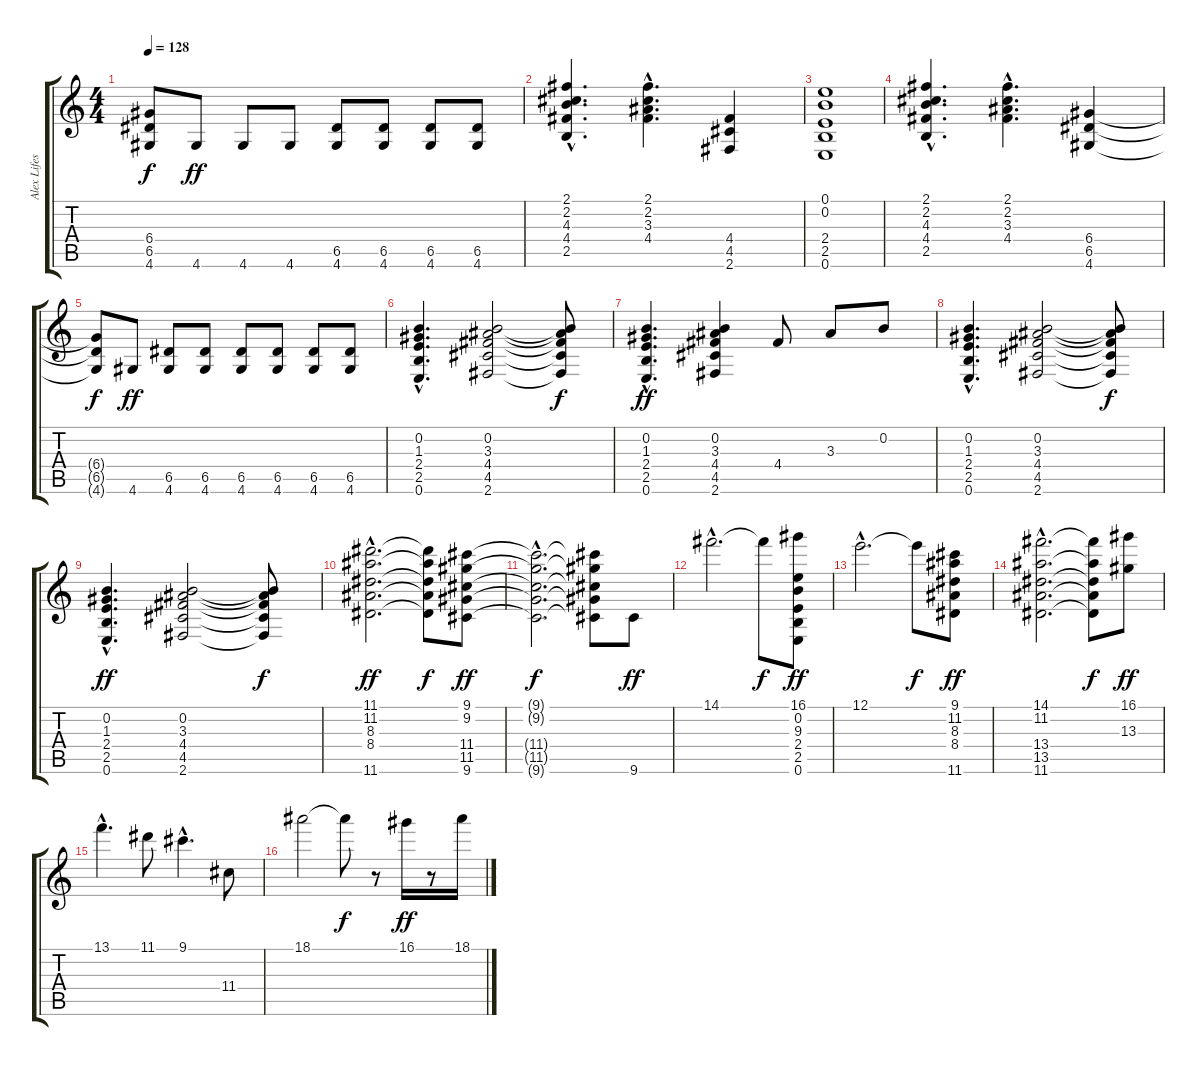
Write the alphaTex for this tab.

\track ("Alex Lifeson II" "Alex Lifes") {instrument overdrivenguitar}
\staff {score tabs}
\tuning (E4 B3 G3 D3 A2 E2) {hide}
\ts (4 4)
\tempo 128
\clef g2
\ks c
(6.4{t} 6.5{t} 4.6{t}).8{dy f} 4.6.8{dy ff} 4.6.8 4.6.8 (6.5 4.6).8 (6.5 4.6).8 (6.5 4.6).8 (6.5 4.6).8 |
(2.1{hac} 2.2{hac} 4.3{hac} 4.4{hac} 2.5{hac}).4{d} (2.1{hac} 2.2{hac} 3.3{hac} 4.4{hac}).4{d} (4.4 4.5 2.6).4 |
(0.1 0.2 2.4 2.5 0.6).1 |
(2.1{hac} 2.2{hac} 4.3{hac} 4.4{hac} 2.5{hac}).4{d} (2.1{hac} 2.2{hac} 3.3{hac} 4.4{hac}).4{d} (6.4 6.5 4.6).4 |
(6.4{t} 6.5{t} 4.6{t}).8{dy f} 4.6.8{dy ff} (6.5 4.6).8 (6.5 4.6).8 (6.5 4.6).8 (6.5 4.6).8 (6.5 4.6).8 (6.5 4.6).8 |
(0.2{hac} 1.3{hac} 2.4{hac} 2.5{hac} 0.6{hac}).4{d} (0.2 3.3 4.4 4.5 2.6).2 (0.2{t} 3.3{t} 4.4{t} 4.5{t} 2.6{t}).8{dy f} |
(0.2{hac} 1.3{hac} 2.4{hac} 2.5{hac} 0.6{hac}).4{d dy ff} (0.2 3.3 4.4 4.5 2.6).4 4.4.8 3.3.8 0.2.8 |
(0.2{hac} 1.3{hac} 2.4{hac} 2.5{hac} 0.6{hac}).4{d} (0.2 3.3 4.4 4.5 2.6).2 (0.2{t} 3.3{t} 4.4{t} 4.5{t} 2.6{t}).8{dy f} |
(0.2{hac} 1.3{hac} 2.4{hac} 2.5{hac} 0.6{hac}).4{d dy ff} (0.2 3.3 4.4 4.5 2.6).2 (0.2{t} 3.3{t} 4.4{t} 4.5{t} 2.6{t}).8{dy f} |
(11.1{hac} 11.2{hac} 8.3{hac} 8.4{hac} 11.6{hac}).2{d dy ff} (11.1{t} 11.2{t} 8.3{t} 8.4{t} 11.6{t}).8{dy f} (9.1 9.2 11.4 11.5 9.6).8{dy ff} |
(9.1{hac t} 9.2{hac t} 11.4{hac t} 11.5{hac t} 9.6{hac t}).2{d dy f} (9.1{t} 9.2{t} 11.4{t} 11.5{t} 9.6{t}).8 9.6.8{dy ff} |
14.1{hac}.2{d} 14.1{t}.8{dy f} (16.1 0.2 9.3 2.4 2.5 0.6).8{dy ff} |
12.1{hac}.2{d} 12.1{t}.8{dy f} (9.1 11.2 8.3 8.4 11.6).8{dy ff} |
(14.1{hac} 11.2{hac} 13.4{hac} 13.5{hac} 11.6{hac}).2{d} (14.1{t} 11.2{t} 13.4{t} 13.5{t} 11.6{t}).8{dy f} (16.1 13.3).8{dy ff} |
13.1{hac}.4{d} 11.1.8 9.1{hac}.4{d} 11.4.8 |
18.1.2 18.1{t}.8{dy f} r.8 16.1.16{dy ff} r.8 18.1.16
